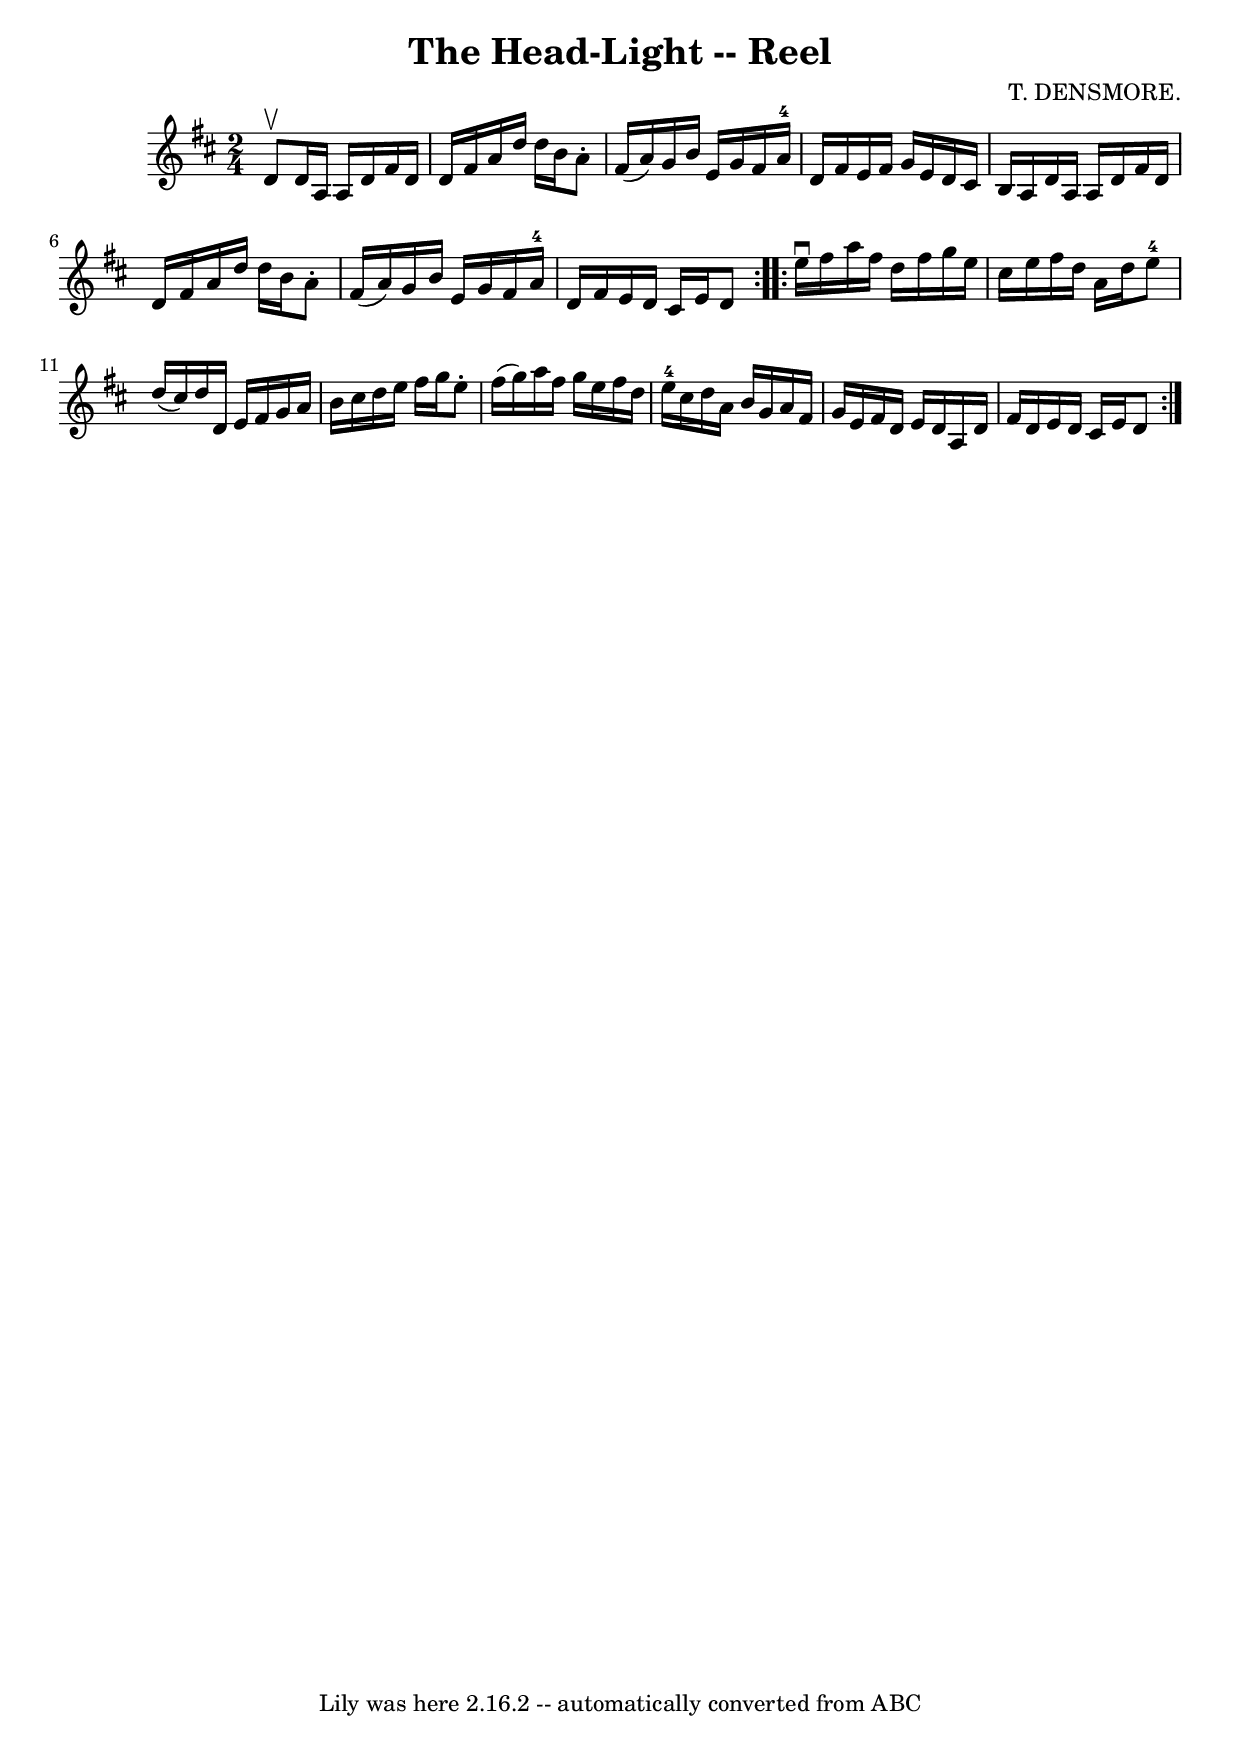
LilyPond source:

\version "2.16.2"
\include "Mammoth.ily"
\header {
  %% book = "Ryan's Mammoth Collection"
  composer = "T. DENSMORE."
  crossRefNumber = "1"
  footnotes = "\\\\393"
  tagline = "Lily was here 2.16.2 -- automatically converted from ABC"
  title = "The Head-Light -- Reel"

}
voicedefault =  {



  \repeat volta 2 {

    \time 2/4 
    \key d \major     d'8^\upbow  |
    d'16 a16 a16 d'16        fis'16 d'16 d'16 fis'16     |
    a'16 d''16 d''16 b'16       a'8-. fis'16 (a'16)    |
    g'16 b'16 e'16 g'16         fis'16 a'16-4 d'16 fis'16     |
    e'16 fis'16 g'16         e'16 d'16 cis'16 b16 a16     |
    d'16 a16 a16 d'16      fis'16 d'16 d'16 fis'16     |
    a'16 d''16 d''16         b'16 a'8-. fis'16 (a'16)    |
    g'16 b'16 e'16 g'16       fis'16 a'16-4 d'16 fis'16     |
    e'16 d'16 cis'16    
    e'16 d'8    
  }     
  \repeat volta 2 {     e''16^\downbow fis''16   |
         a''16 fis''16 d''16 fis''16 g''16 e''16 cis''16 e''16      |
    fis''16 d''16 a'16 d''16 e''8-4 d''16 (cis''16 )   |
    d''16 d'16 e'16 fis'16 g'16 a'16 b'16         cis''16     |
    d''16 e''16 fis''16 g''16 e''8-. fis''16 (     g''16)    |
    a''16 fis''16 g''16 e''16 fis''16         d''16 e''16-4 cis''16     |
    d''16 a'16 b'16 g'16         a'16 fis'16 g'16 e'16     |
    fis'16 d'16 e'16 d'16         a16 d'16 fis'16 d'16     |
    e'16 d'16 cis'16 e'16    
    d'8    
  }   

}

\score{
  <<

    \context Staff="default"
    {
      \voicedefault 
      
    }

  >>
  \layout {
    
  }
  \midi {
  }

}
